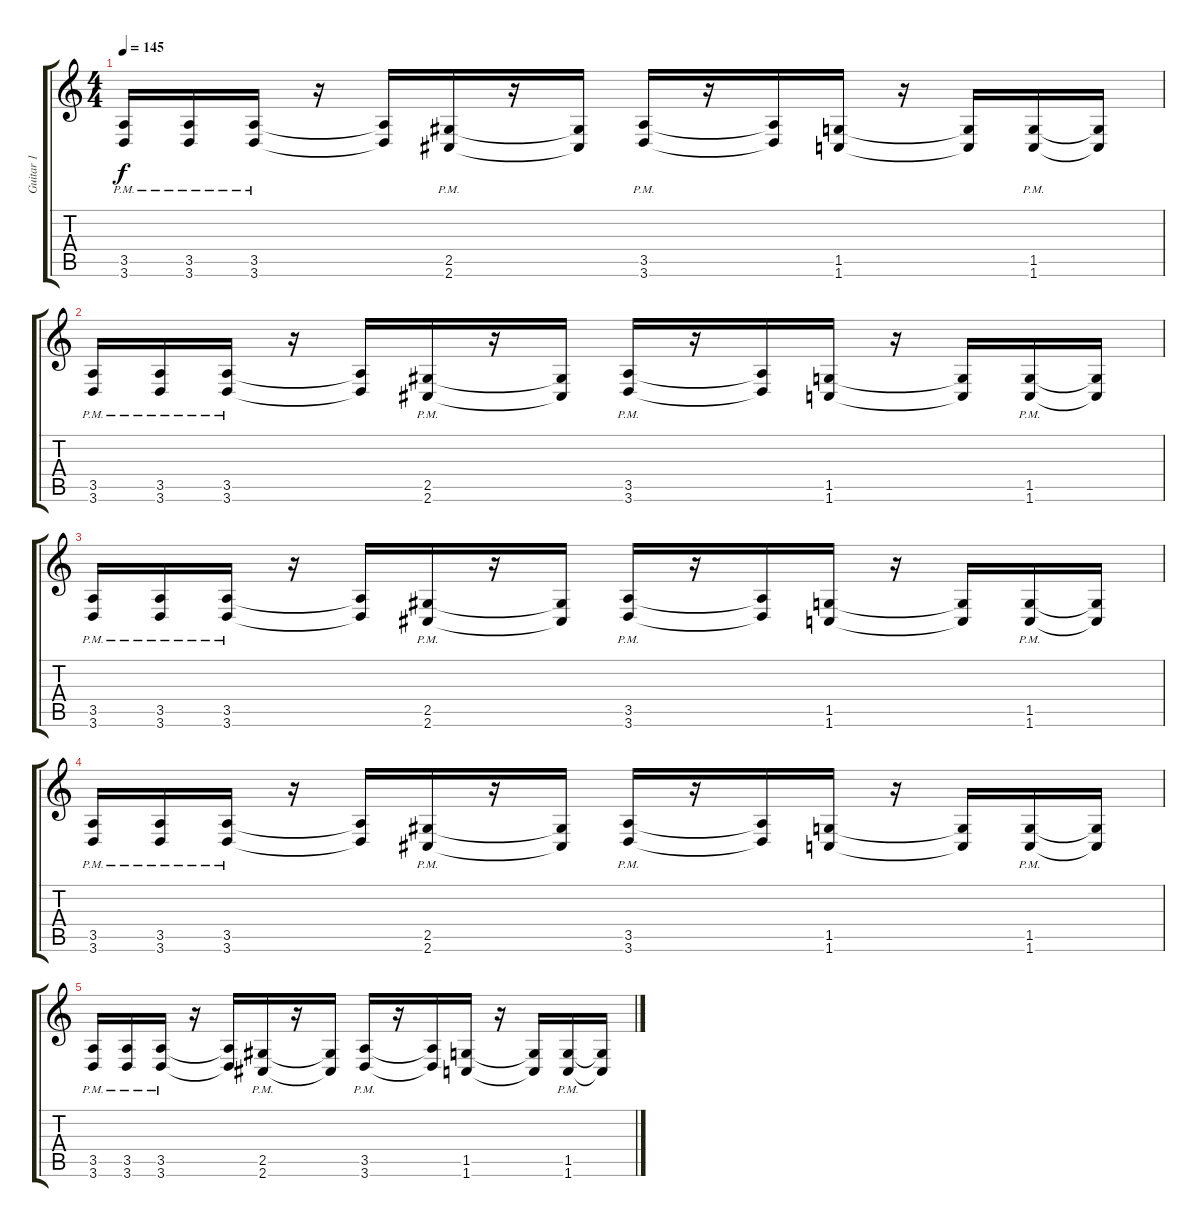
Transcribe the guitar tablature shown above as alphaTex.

\track ("Guitar 1" "Guitar 1") {instrument overdrivenguitar}
\staff {score tabs}
\tuning (Db4 Ab3 E3 B2 Gb2 B1) {hide}
\ts (4 4)
\tempo 145
\clef g2
\ks c
(3.5{pm} 3.6).16{dy f} (3.5{pm} 3.6).16 (3.5{pm} 3.6).16 r.16 (3.5{t} 3.6{t}).16 (2.5{pm} 2.6).16 r.16 (2.5{t} 2.6{t}).16 (3.5{pm} 3.6).16 r.16 (3.5{t} 3.6{t}).16 (1.5 1.6).16 r.16 (1.5{t} 1.6{t}).16 (1.5 1.6{pm}).16 (1.5{t} 1.6{t}).16 |
(3.5{pm} 3.6).16 (3.5{pm} 3.6).16 (3.5{pm} 3.6).16 r.16 (3.5{t} 3.6{t}).16 (2.5{pm} 2.6).16 r.16 (2.5{t} 2.6{t}).16 (3.5{pm} 3.6).16 r.16 (3.5{t} 3.6{t}).16 (1.5 1.6).16 r.16 (1.5{t} 1.6{t}).16 (1.5 1.6{pm}).16 (1.5{t} 1.6{t}).16 |
(3.5{pm} 3.6).16 (3.5{pm} 3.6).16 (3.5{pm} 3.6).16 r.16 (3.5{t} 3.6{t}).16 (2.5{pm} 2.6).16 r.16 (2.5{t} 2.6{t}).16 (3.5{pm} 3.6).16 r.16 (3.5{t} 3.6{t}).16 (1.5 1.6).16 r.16 (1.5{t} 1.6{t}).16 (1.5 1.6{pm}).16 (1.5{t} 1.6{t}).16 |
(3.5{pm} 3.6).16 (3.5{pm} 3.6).16 (3.5{pm} 3.6).16 r.16 (3.5{t} 3.6{t}).16 (2.5{pm} 2.6).16 r.16 (2.5{t} 2.6{t}).16 (3.5{pm} 3.6).16 r.16 (3.5{t} 3.6{t}).16 (1.5 1.6).16 r.16 (1.5{t} 1.6{t}).16 (1.5 1.6{pm}).16 (1.5{t} 1.6{t}).16 |
(3.5{pm} 3.6).16 (3.5{pm} 3.6).16 (3.5{pm} 3.6).16 r.16 (3.5{t} 3.6{t}).16 (2.5{pm} 2.6).16 r.16 (2.5{t} 2.6{t}).16 (3.5{pm} 3.6).16 r.16 (3.5{t} 3.6{t}).16 (1.5 1.6).16 r.16 (1.5{t} 1.6{t}).16 (1.5 1.6{pm}).16 (1.5{t} 1.6{t}).16
